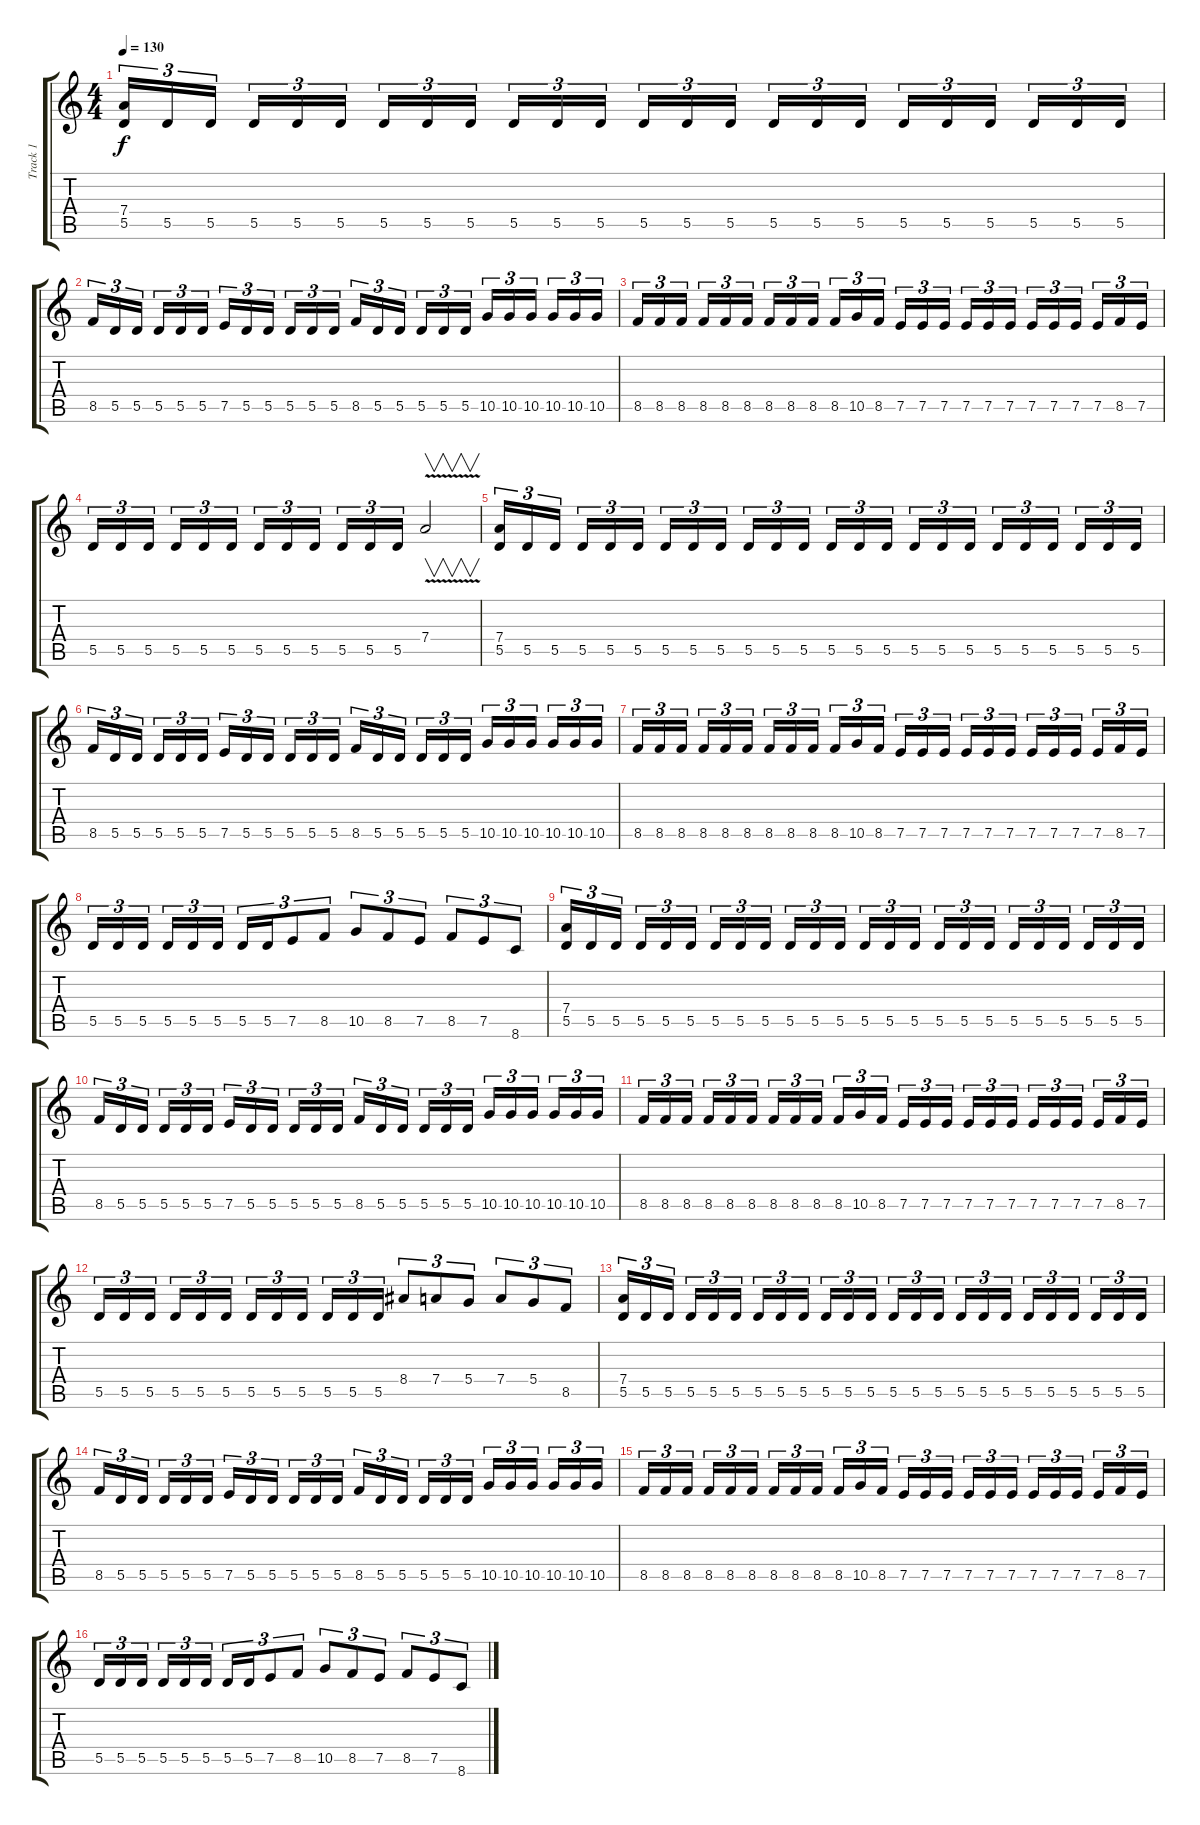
\track ("Track 1" "Track 1") {instrument distortionguitar}
\staff {score tabs}
\tuning (E4 B3 G3 D3 A2 E2) {hide}
\ts (4 4)
\tempo 130
\clef g2
\ks c
(7.4 5.5).16{tu (3 2) dy f} 5.5.16{tu (3 2)} 5.5.16{tu (3 2)} 5.5.16{tu (3 2)} 5.5.16{tu (3 2)} 5.5.16{tu (3 2)} 5.5.16{tu (3 2)} 5.5.16{tu (3 2)} 5.5.16{tu (3 2)} 5.5.16{tu (3 2)} 5.5.16{tu (3 2)} 5.5.16{tu (3 2)} 5.5.16{tu (3 2)} 5.5.16{tu (3 2)} 5.5.16{tu (3 2)} 5.5.16{tu (3 2)} 5.5.16{tu (3 2)} 5.5.16{tu (3 2)} 5.5.16{tu (3 2)} 5.5.16{tu (3 2)} 5.5.16{tu (3 2)} 5.5.16{tu (3 2)} 5.5.16{tu (3 2)} 5.5.16{tu (3 2)} |
8.5.16{tu (3 2)} 5.5.16{tu (3 2)} 5.5.16{tu (3 2)} 5.5.16{tu (3 2)} 5.5.16{tu (3 2)} 5.5.16{tu (3 2)} 7.5.16{tu (3 2)} 5.5.16{tu (3 2)} 5.5.16{tu (3 2)} 5.5.16{tu (3 2)} 5.5.16{tu (3 2)} 5.5.16{tu (3 2)} 8.5.16{tu (3 2)} 5.5.16{tu (3 2)} 5.5.16{tu (3 2)} 5.5.16{tu (3 2)} 5.5.16{tu (3 2)} 5.5.16{tu (3 2)} 10.5.16{tu (3 2)} 10.5.16{tu (3 2)} 10.5.16{tu (3 2)} 10.5.16{tu (3 2)} 10.5.16{tu (3 2)} 10.5.16{tu (3 2)} |
8.5.16{tu (3 2)} 8.5.16{tu (3 2)} 8.5.16{tu (3 2)} 8.5.16{tu (3 2)} 8.5.16{tu (3 2)} 8.5.16{tu (3 2)} 8.5.16{tu (3 2)} 8.5.16{tu (3 2)} 8.5.16{tu (3 2)} 8.5.16{tu (3 2)} 10.5.16{tu (3 2)} 8.5.16{tu (3 2)} 7.5.16{tu (3 2)} 7.5.16{tu (3 2)} 7.5.16{tu (3 2)} 7.5.16{tu (3 2)} 7.5.16{tu (3 2)} 7.5.16{tu (3 2)} 7.5.16{tu (3 2)} 7.5.16{tu (3 2)} 7.5.16{tu (3 2)} 7.5.16{tu (3 2)} 8.5.16{tu (3 2)} 7.5.16{tu (3 2)} |
5.5.16{tu (3 2)} 5.5.16{tu (3 2)} 5.5.16{tu (3 2)} 5.5.16{tu (3 2)} 5.5.16{tu (3 2)} 5.5.16{tu (3 2)} 5.5.16{tu (3 2)} 5.5.16{tu (3 2)} 5.5.16{tu (3 2)} 5.5.16{tu (3 2)} 5.5.16{tu (3 2)} 5.5.16{tu (3 2)} 7.4{v}.2{v instrument guitarharmonics} |
(7.4 5.5).16{tu (3 2) instrument distortionguitar} 5.5.16{tu (3 2)} 5.5.16{tu (3 2)} 5.5.16{tu (3 2)} 5.5.16{tu (3 2)} 5.5.16{tu (3 2)} 5.5.16{tu (3 2)} 5.5.16{tu (3 2)} 5.5.16{tu (3 2)} 5.5.16{tu (3 2)} 5.5.16{tu (3 2)} 5.5.16{tu (3 2)} 5.5.16{tu (3 2)} 5.5.16{tu (3 2)} 5.5.16{tu (3 2)} 5.5.16{tu (3 2)} 5.5.16{tu (3 2)} 5.5.16{tu (3 2)} 5.5.16{tu (3 2)} 5.5.16{tu (3 2)} 5.5.16{tu (3 2)} 5.5.16{tu (3 2)} 5.5.16{tu (3 2)} 5.5.16{tu (3 2)} |
8.5.16{tu (3 2)} 5.5.16{tu (3 2)} 5.5.16{tu (3 2)} 5.5.16{tu (3 2)} 5.5.16{tu (3 2)} 5.5.16{tu (3 2)} 7.5.16{tu (3 2)} 5.5.16{tu (3 2)} 5.5.16{tu (3 2)} 5.5.16{tu (3 2)} 5.5.16{tu (3 2)} 5.5.16{tu (3 2)} 8.5.16{tu (3 2)} 5.5.16{tu (3 2)} 5.5.16{tu (3 2)} 5.5.16{tu (3 2)} 5.5.16{tu (3 2)} 5.5.16{tu (3 2)} 10.5.16{tu (3 2)} 10.5.16{tu (3 2)} 10.5.16{tu (3 2)} 10.5.16{tu (3 2)} 10.5.16{tu (3 2)} 10.5.16{tu (3 2)} |
8.5.16{tu (3 2)} 8.5.16{tu (3 2)} 8.5.16{tu (3 2)} 8.5.16{tu (3 2)} 8.5.16{tu (3 2)} 8.5.16{tu (3 2)} 8.5.16{tu (3 2)} 8.5.16{tu (3 2)} 8.5.16{tu (3 2)} 8.5.16{tu (3 2)} 10.5.16{tu (3 2)} 8.5.16{tu (3 2)} 7.5.16{tu (3 2)} 7.5.16{tu (3 2)} 7.5.16{tu (3 2)} 7.5.16{tu (3 2)} 7.5.16{tu (3 2)} 7.5.16{tu (3 2)} 7.5.16{tu (3 2)} 7.5.16{tu (3 2)} 7.5.16{tu (3 2)} 7.5.16{tu (3 2)} 8.5.16{tu (3 2)} 7.5.16{tu (3 2)} |
5.5.16{tu (3 2)} 5.5.16{tu (3 2)} 5.5.16{tu (3 2)} 5.5.16{tu (3 2)} 5.5.16{tu (3 2)} 5.5.16{tu (3 2)} 5.5.16{tu (3 2)} 5.5.16{tu (3 2)} 7.5.8{tu (3 2)} 8.5.8{tu (3 2)} 10.5.8{tu (3 2)} 8.5.8{tu (3 2)} 7.5.8{tu (3 2)} 8.5.8{tu (3 2)} 7.5.8{tu (3 2)} 8.6.8{tu (3 2)} |
(7.4 5.5).16{tu (3 2) instrument distortionguitar} 5.5.16{tu (3 2)} 5.5.16{tu (3 2)} 5.5.16{tu (3 2)} 5.5.16{tu (3 2)} 5.5.16{tu (3 2)} 5.5.16{tu (3 2)} 5.5.16{tu (3 2)} 5.5.16{tu (3 2)} 5.5.16{tu (3 2)} 5.5.16{tu (3 2)} 5.5.16{tu (3 2)} 5.5.16{tu (3 2)} 5.5.16{tu (3 2)} 5.5.16{tu (3 2)} 5.5.16{tu (3 2)} 5.5.16{tu (3 2)} 5.5.16{tu (3 2)} 5.5.16{tu (3 2)} 5.5.16{tu (3 2)} 5.5.16{tu (3 2)} 5.5.16{tu (3 2)} 5.5.16{tu (3 2)} 5.5.16{tu (3 2)} |
8.5.16{tu (3 2)} 5.5.16{tu (3 2)} 5.5.16{tu (3 2)} 5.5.16{tu (3 2)} 5.5.16{tu (3 2)} 5.5.16{tu (3 2)} 7.5.16{tu (3 2)} 5.5.16{tu (3 2)} 5.5.16{tu (3 2)} 5.5.16{tu (3 2)} 5.5.16{tu (3 2)} 5.5.16{tu (3 2)} 8.5.16{tu (3 2)} 5.5.16{tu (3 2)} 5.5.16{tu (3 2)} 5.5.16{tu (3 2)} 5.5.16{tu (3 2)} 5.5.16{tu (3 2)} 10.5.16{tu (3 2)} 10.5.16{tu (3 2)} 10.5.16{tu (3 2)} 10.5.16{tu (3 2)} 10.5.16{tu (3 2)} 10.5.16{tu (3 2)} |
8.5.16{tu (3 2)} 8.5.16{tu (3 2)} 8.5.16{tu (3 2)} 8.5.16{tu (3 2)} 8.5.16{tu (3 2)} 8.5.16{tu (3 2)} 8.5.16{tu (3 2)} 8.5.16{tu (3 2)} 8.5.16{tu (3 2)} 8.5.16{tu (3 2)} 10.5.16{tu (3 2)} 8.5.16{tu (3 2)} 7.5.16{tu (3 2)} 7.5.16{tu (3 2)} 7.5.16{tu (3 2)} 7.5.16{tu (3 2)} 7.5.16{tu (3 2)} 7.5.16{tu (3 2)} 7.5.16{tu (3 2)} 7.5.16{tu (3 2)} 7.5.16{tu (3 2)} 7.5.16{tu (3 2)} 8.5.16{tu (3 2)} 7.5.16{tu (3 2)} |
5.5.16{tu (3 2)} 5.5.16{tu (3 2)} 5.5.16{tu (3 2)} 5.5.16{tu (3 2)} 5.5.16{tu (3 2)} 5.5.16{tu (3 2)} 5.5.16{tu (3 2)} 5.5.16{tu (3 2)} 5.5.16{tu (3 2)} 5.5.16{tu (3 2)} 5.5.16{tu (3 2)} 5.5.16{tu (3 2)} 8.4.8{tu (3 2)} 7.4.8{tu (3 2)} 5.4.8{tu (3 2)} 7.4.8{tu (3 2)} 5.4.8{tu (3 2)} 8.5.8{tu (3 2)} |
(7.4 5.5).16{tu (3 2) instrument distortionguitar} 5.5.16{tu (3 2)} 5.5.16{tu (3 2)} 5.5.16{tu (3 2)} 5.5.16{tu (3 2)} 5.5.16{tu (3 2)} 5.5.16{tu (3 2)} 5.5.16{tu (3 2)} 5.5.16{tu (3 2)} 5.5.16{tu (3 2)} 5.5.16{tu (3 2)} 5.5.16{tu (3 2)} 5.5.16{tu (3 2)} 5.5.16{tu (3 2)} 5.5.16{tu (3 2)} 5.5.16{tu (3 2)} 5.5.16{tu (3 2)} 5.5.16{tu (3 2)} 5.5.16{tu (3 2)} 5.5.16{tu (3 2)} 5.5.16{tu (3 2)} 5.5.16{tu (3 2)} 5.5.16{tu (3 2)} 5.5.16{tu (3 2)} |
8.5.16{tu (3 2)} 5.5.16{tu (3 2)} 5.5.16{tu (3 2)} 5.5.16{tu (3 2)} 5.5.16{tu (3 2)} 5.5.16{tu (3 2)} 7.5.16{tu (3 2)} 5.5.16{tu (3 2)} 5.5.16{tu (3 2)} 5.5.16{tu (3 2)} 5.5.16{tu (3 2)} 5.5.16{tu (3 2)} 8.5.16{tu (3 2)} 5.5.16{tu (3 2)} 5.5.16{tu (3 2)} 5.5.16{tu (3 2)} 5.5.16{tu (3 2)} 5.5.16{tu (3 2)} 10.5.16{tu (3 2)} 10.5.16{tu (3 2)} 10.5.16{tu (3 2)} 10.5.16{tu (3 2)} 10.5.16{tu (3 2)} 10.5.16{tu (3 2)} |
8.5.16{tu (3 2)} 8.5.16{tu (3 2)} 8.5.16{tu (3 2)} 8.5.16{tu (3 2)} 8.5.16{tu (3 2)} 8.5.16{tu (3 2)} 8.5.16{tu (3 2)} 8.5.16{tu (3 2)} 8.5.16{tu (3 2)} 8.5.16{tu (3 2)} 10.5.16{tu (3 2)} 8.5.16{tu (3 2)} 7.5.16{tu (3 2)} 7.5.16{tu (3 2)} 7.5.16{tu (3 2)} 7.5.16{tu (3 2)} 7.5.16{tu (3 2)} 7.5.16{tu (3 2)} 7.5.16{tu (3 2)} 7.5.16{tu (3 2)} 7.5.16{tu (3 2)} 7.5.16{tu (3 2)} 8.5.16{tu (3 2)} 7.5.16{tu (3 2)} |
5.5.16{tu (3 2)} 5.5.16{tu (3 2)} 5.5.16{tu (3 2)} 5.5.16{tu (3 2)} 5.5.16{tu (3 2)} 5.5.16{tu (3 2)} 5.5.16{tu (3 2)} 5.5.16{tu (3 2)} 7.5.8{tu (3 2)} 8.5.8{tu (3 2)} 10.5.8{tu (3 2)} 8.5.8{tu (3 2)} 7.5.8{tu (3 2)} 8.5.8{tu (3 2)} 7.5.8{tu (3 2)} 8.6.8{tu (3 2)}
